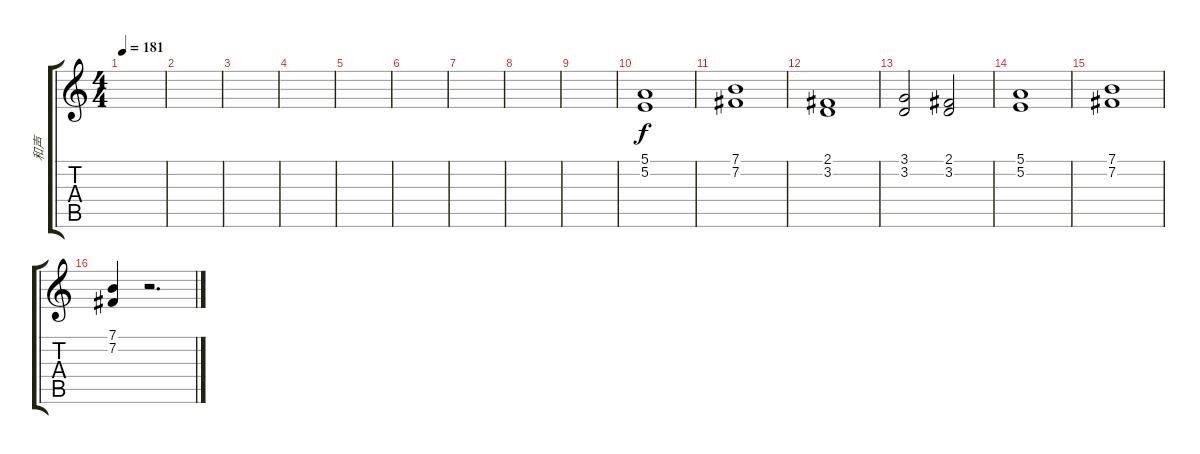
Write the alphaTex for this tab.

\track ("和声" "和声") {instrument choiraahs}
\staff {score tabs}
\tuning (E4 B3 G3 D3 A2 E2) {hide}
\ts (4 4)
\tempo 181
\clef g2
\ks c
|
|
|
|
|
|
|
|
|
(5.1 5.2).1 |
(7.1 7.2).1 |
(2.1 3.2).1 |
(3.1 3.2).2 (2.1 3.2).2 |
(5.1 5.2).1 |
(7.1 7.2).1 |
(7.1 7.2).4 r.2{d}
